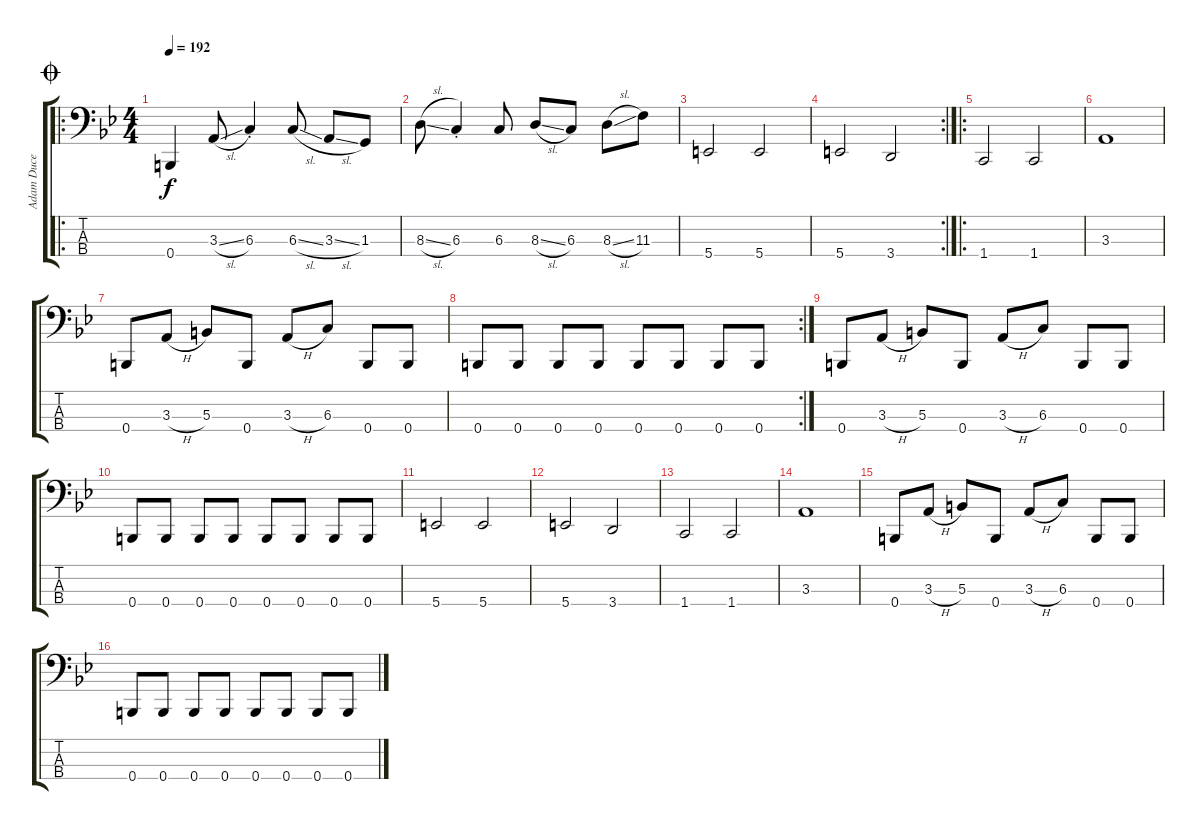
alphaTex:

\track ("Adam Duce" "Adam Duce") {instrument electricbasspick}
\staff {score tabs}
\tuning (E2 B1 Gb1 B0) {hide}
\ro
\ts (4 4)
\jump coda
\tempo 192
\clef f4
\ks bb
0.4.4{dy f} 3.3{sl}.8 6.3{st}.4 6.3{sl}.8 3.3{sl}.8 1.3.8 |
8.3{sl}.8 6.3{st}.4 6.3.8 8.3{sl}.8 6.3.8 8.3{sl}.8 11.3.8 |
5.4.2 5.4.2 |
\rc 2
5.4.2 3.4.2 |
\ro
1.4.2 1.4.2 |
3.3.1 |
0.4.8 3.3{h}.8 5.3.8 0.4.8 3.3{h}.8 6.3.8 0.4.8 0.4.8 |
\rc 2
0.4.8 0.4.8 0.4.8 0.4.8 0.4.8 0.4.8 0.4.8 0.4.8 |
0.4.8 3.3{h}.8 5.3.8 0.4.8 3.3{h}.8 6.3.8 0.4.8 0.4.8 |
0.4.8 0.4.8 0.4.8 0.4.8 0.4.8 0.4.8 0.4.8 0.4.8 |
5.4.2 5.4.2 |
5.4.2 3.4.2 |
1.4.2 1.4.2 |
3.3.1 |
0.4.8 3.3{h}.8 5.3.8 0.4.8 3.3{h}.8 6.3.8 0.4.8 0.4.8 |
0.4.8 0.4.8 0.4.8 0.4.8 0.4.8 0.4.8 0.4.8 0.4.8
